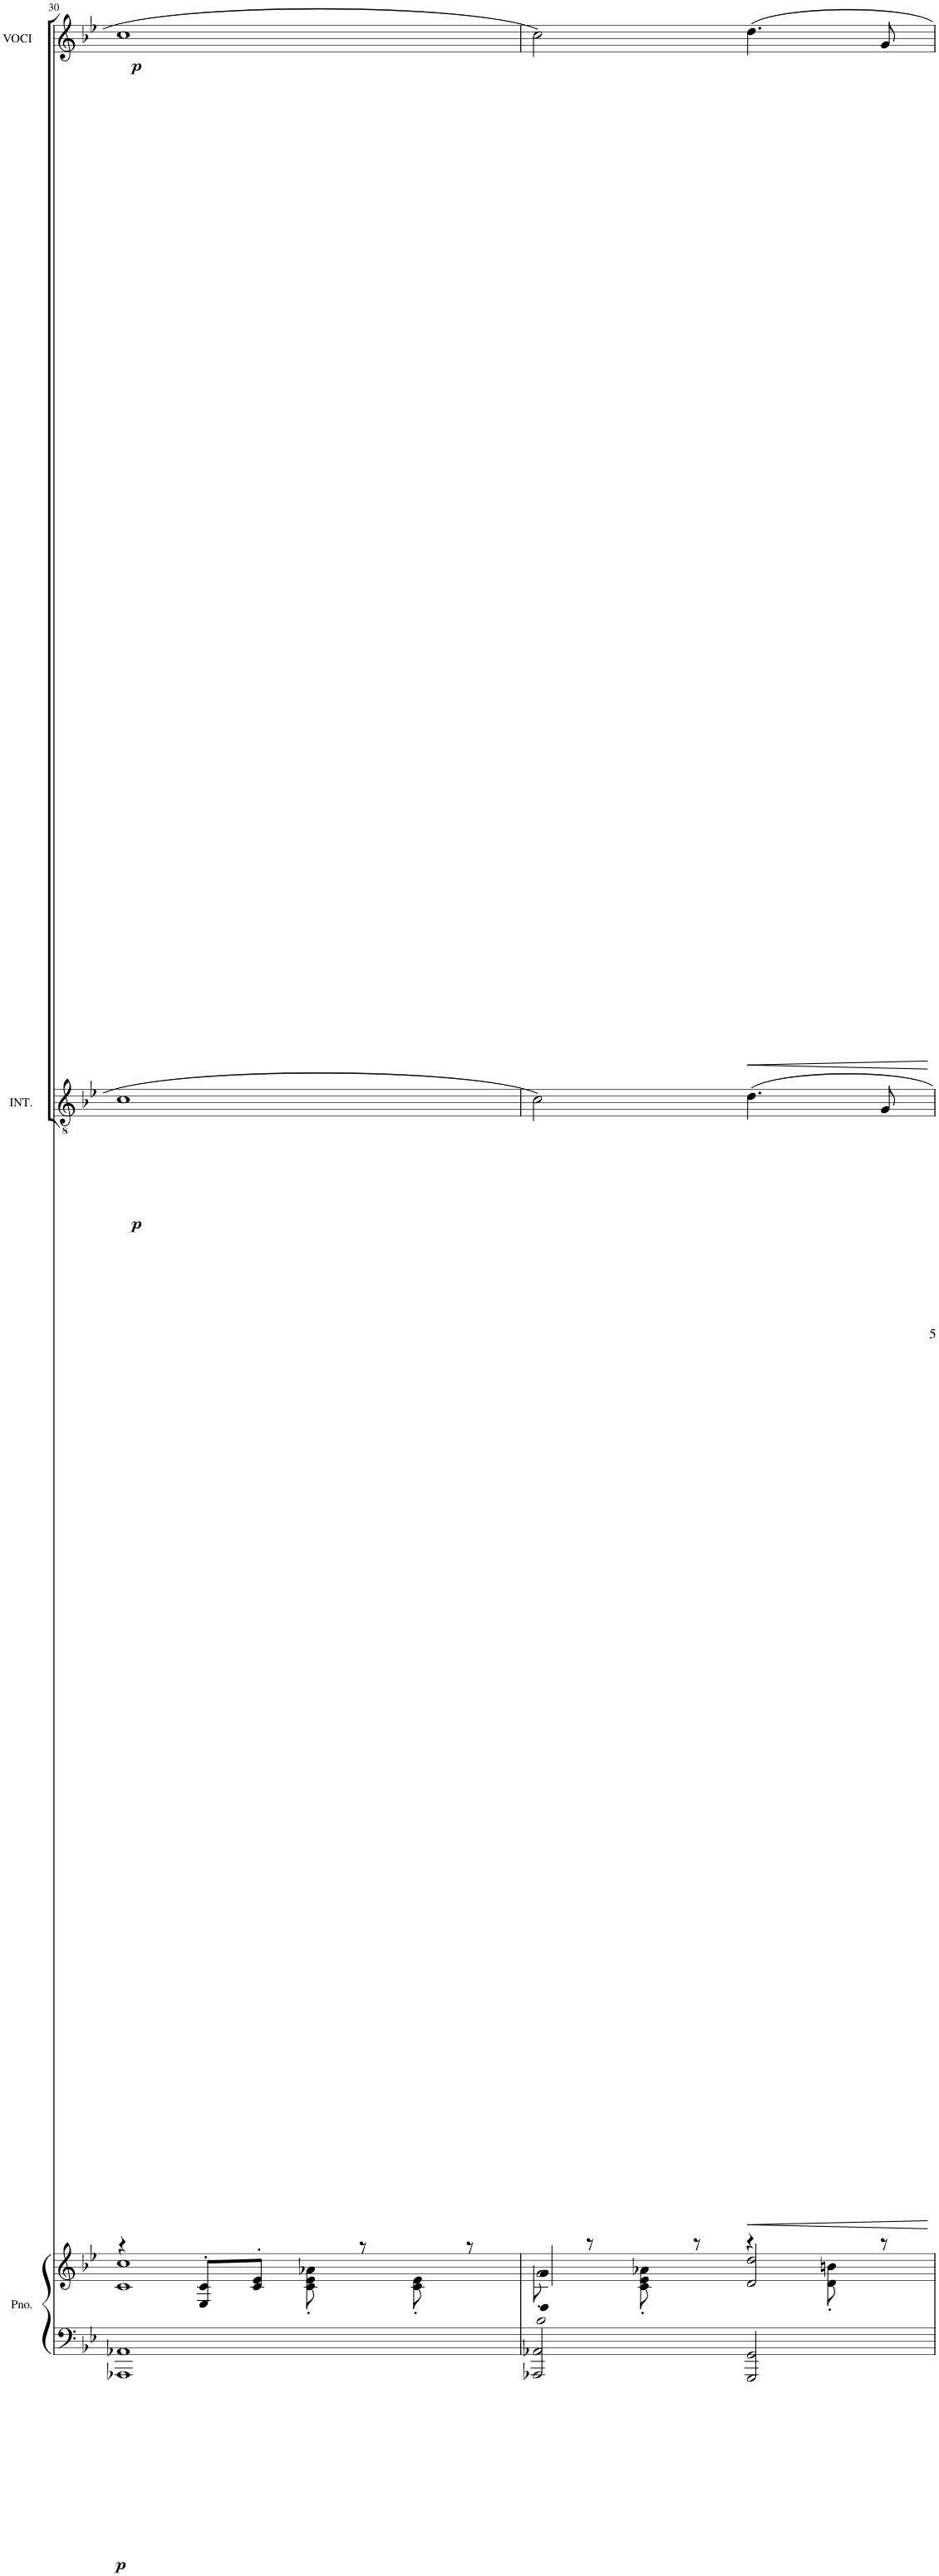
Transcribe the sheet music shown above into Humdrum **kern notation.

**kern	**kern	**dynam	**kern	**dynam	**kern	**dynam
*part3	*part3	*part3	*part2	*part2	*part1	*part1
*staff4	*staff3	*staff3/4	*staff2	*staff2	*staff1	*staff1
*I"Piano	*	*	*I"INTERNE	*	*I"VOCI	*
*I'Pno.	*	*	*I'INT.	*	*I'VOCI	*
!!LO:PB:g=z
*clefF4	*clefG2	*	*clefGv2	*	*clefG2	*
*k[b-e-]	*k[b-e-]	*	*k[b-e-]	*	*k[b-e-]	*
*M4/4	*M4/4	*	*M4/4	*	*M4/4	*
*met(c)	*met(c)	*	*met(c)	*	*met(c)	*
=30	=30	=30	=30	=30	=30	=30
*	*^	*	*	*	*	*
!	!	!	!LO:DY:b=2	!	!LO:DY:b	!	!LO:DY:b
1AAA-X 1AA-X	4r	1c 1cc	p	1c	p	1cc	p
.	8E-/' 8c/'L	.	.	.	.	.	.
.	8c/' 8e-/'J	.	.	.	.	.	.
.	8c\' 8e-\' 8a-X\'	.	.	.	.	.	.
.	8r	.	.	.	.	.	.
.	8c\' 8e-\'	.	.	.	.	.	.
.	8r	.	.	.	.	.	.
=31	=31	=31	=31	=31	=31	=31	=31
2AAA-X/ 2AA-X/	8e-\' 8cc\'	2c/ 2cc/	.	2c\	.	2cc\	.
.	8r	.	.	.	.	.	.
.	8c\' 8e-\' 8a-X\'	.	.	.	.	.	.
.	8r	.	.	.	.	.	.
!	!	!	!	!	!LO:HP:b	!	!LO:HP:b
2GGG/ 2GG/	4r	2d/ 2dd/	.	4.d\	<	4.dd\	<
.	8d\' 8bn\'	.	.	.	.	.	.
.	8r	.	.	8G/	.	8g/	.
*	*v	*v	*	*	*	*	*
.	.	.	.	[	.	[
=	=	=	=	=	=	=
*-	*-	*-	*-	*-	*-	*-
